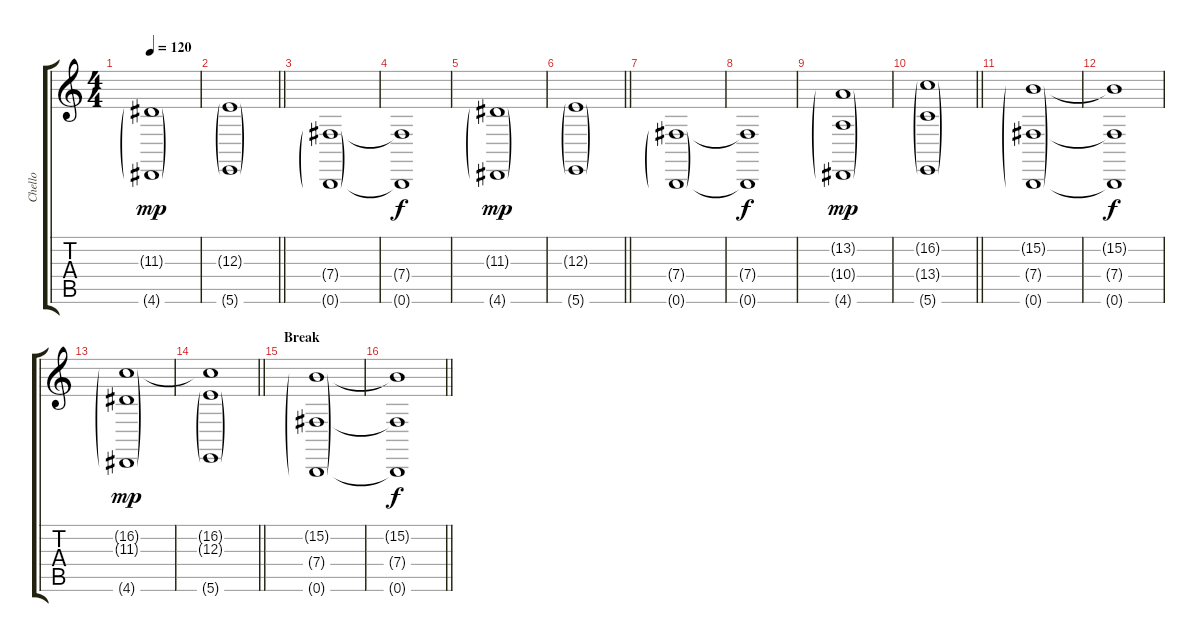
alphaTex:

\track ("Chello" "Chello") {instrument cello}
\staff {score tabs}
\tuning (Db4 Ab3 E3 B2 Gb2 B1) {hide}
\ts (4 4)
\tempo 120
\clef g2
\ks c
(11.3{g} 4.6{g}).1{dy mp} |
\barLineRight lightlight
(12.3{g} 5.6{g}).1 |
(7.4{g} 0.6{g}).1 |
(7.4{t} 0.6{t}).1{dy f} |
(11.3{g} 4.6{g}).1{dy mp} |
\barLineRight lightlight
(12.3{g} 5.6{g}).1 |
(7.4{g} 0.6{g}).1 |
(7.4{t} 0.6{t}).1{dy f} |
(13.2{g} 10.4{g} 4.6{g}).1{dy mp} |
\barLineRight lightlight
(16.2{g} 13.4{g} 5.6{g}).1 |
(15.2{g} 7.4{g} 0.6{g}).1 |
(15.2{t} 7.4{t} 0.6{t}).1{dy f} |
(16.2{g} 11.3{g} 4.6{g}).1{dy mp} |
\barLineRight lightlight
(16.2{t} 12.3{g} 5.6{g}).1 |
\section ("" "Break")
(15.2{g} 7.4{g} 0.6{g}).1 |
\barLineRight lightlight
(15.2{t} 7.4{t} 0.6{t}).1{dy f}
